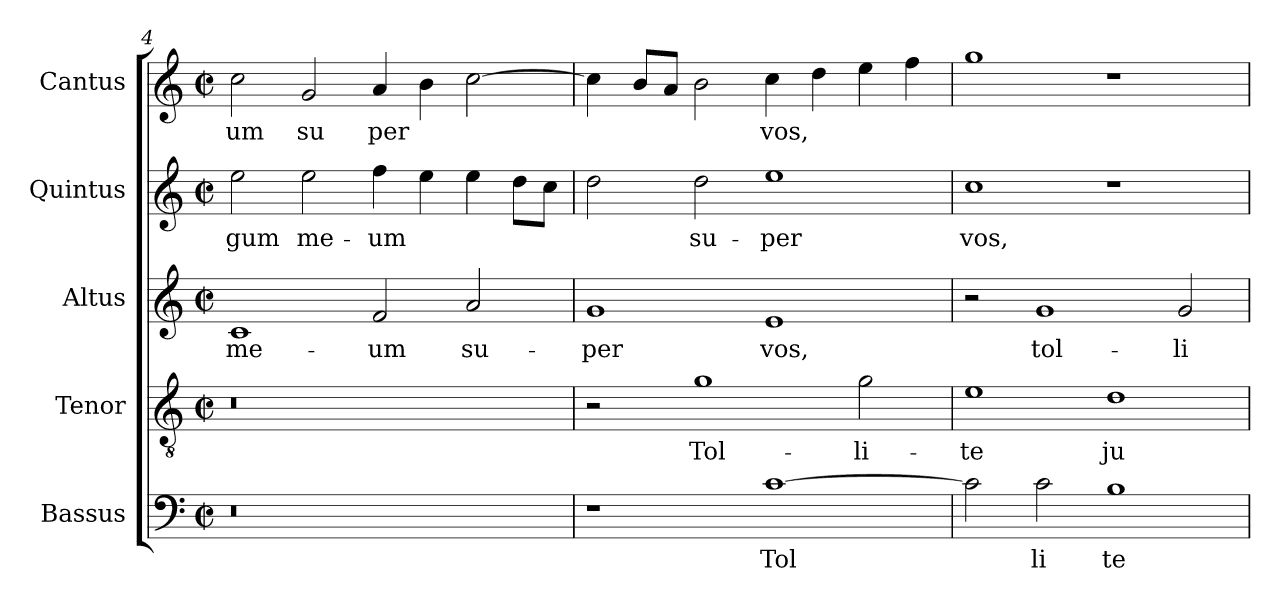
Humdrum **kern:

**kern	**text	**kern	**text	**kern	**text	**kern	**text	**kern	**text
*part5	*part5	*part4	*part4	*part3	*part3	*part2	*part2	*part1	*part1
*staff5	*staff5	*staff4	*staff4	*staff3	*staff3	*staff2	*staff2	*staff1	*staff1
*I"Bassus	*	*I"Tenor	*	*I"Altus	*	*I"Quintus	*	*I"Cantus	*
*clefF4	*	*clefGv2	*	*clefG2	*	*clefG2	*	*clefG2	*
*M2/2	*	*M2/2	*	*M2/2	*	*M2/2	*	*M2/2	*
*met(c|)	*	*met(c|)	*	*met(c|)	*	*met(c|)	*	*met(c|)	*
=4	=4	=4	=4	=4	=4	=4	=4	=4	=4
!	!	!	!	!	!LO:LY:b:cj	!	!LO:LY:b:cj	!	!LO:LY:b:cj
0r	.	0r	.	1c	me-	2ee\	-gum	2cc\	um
!	!	!	!	!	!	!	!LO:LY:b:cj	!	!LO:LY:b:cj
.	.	.	.	.	.	2ee\	me-	2g/	su
!	!	!	!	!	!LO:LY:b:cj	!	!LO:LY:b	!	!LO:LY:b
.	.	.	.	2f/	-um	4ff\	-um	4a/	per
.	.	.	.	.	.	4ee\	.	4b\	.
!	!	!	!	!	!LO:LY:b:cj	!	!	!	!
.	.	.	.	2a/	su-	4ee\	.	[>2cc\	.
.	.	.	.	.	.	8dd\L	.	.	.
.	.	.	.	.	.	8cc\J	.	.	.
=5	=5	=5	=5	=5	=5	=5	=5	=5	=5
!	!	!	!	!	!LO:LY:b:cj	!	!	!	!
1r	.	2r	.	1g	-per	2dd\	.	4cc\]	.
.	.	.	.	.	.	.	.	8b/L	.
.	.	.	.	.	.	.	.	8a/J	.
!	!	!	!LO:LY:b:cj	!	!	!	!LO:LY:b:cj	!	!
.	.	1g	Tol-	.	.	2dd\	su-	2b\	.
!	!LO:LY:b:cj	!	!	!	!LO:LY:b:cj	!	!LO:LY:b:cj	!	!LO:LY:b
[>1c	Tol	.	.	1e	vos,	1ee	-per	4cc\	vos,
.	.	.	.	.	.	.	.	4dd\	.
!	!	!	!LO:LY:b:cj	!	!	!	!	!	!
.	.	2g\	-li-	.	.	.	.	4ee\	.
.	.	.	.	.	.	.	.	4ff\	.
=6	=6	=6	=6	=6	=6	=6	=6	=6	=6
!	!	!	!LO:LY:b:cj	!	!	!	!LO:LY:b:cj	!	!
2c\]	.	1e	-te	2r	.	1cc	vos,	1gg	.
!	!LO:LY:b:cj	!	!	!	!LO:LY:b:cj	!	!	!	!
2c\	li	.	.	1g	tol-	.	.	.	.
!	!LO:LY:b:cj	!	!LO:LY:b:cj	!	!	!	!	!	!
1B	te	1d	ju-	.	.	1r	.	1r	.
!	!	!	!	!	!LO:LY:b:cj	!	!	!	!
.	.	.	.	2g/	-li-	.	.	.	.
=	=	=	=	=	=	=	=	=	=
*-	*-	*-	*-	*-	*-	*-	*-	*-	*-
